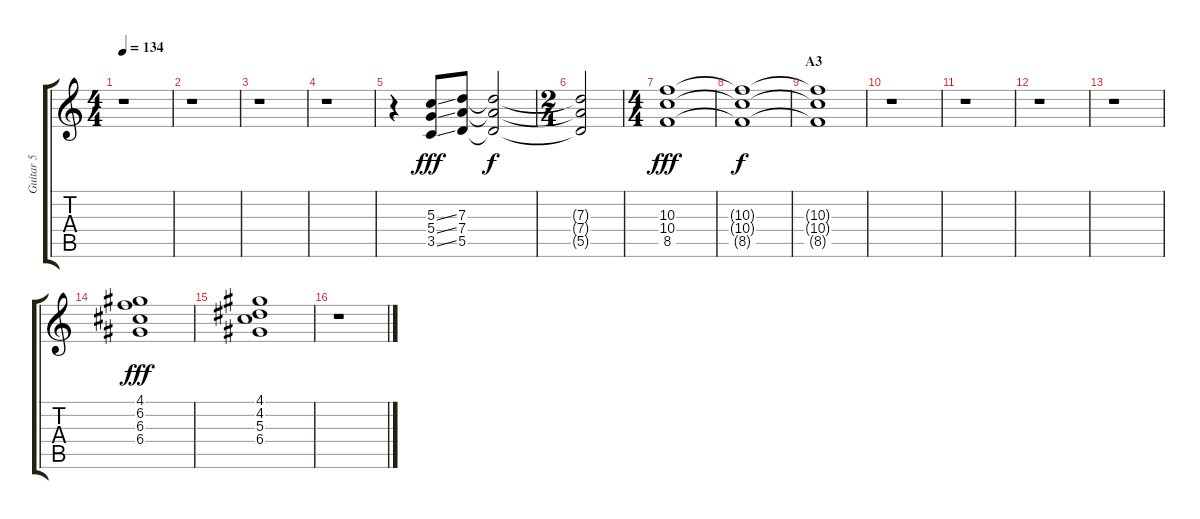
\track ("Guitar 5" "Guitar 5") {instrument distortionguitar}
\staff {score tabs}
\tuning (E4 B3 G3 D3 A2 E2) {hide}
\ts (4 4)
\tempo 134
\clef g2
\ks c
r.1{dy fff} |
r.1 |
r.1 |
r.1 |
r.4 (5.3{ss} 5.4{ss} 3.5{ss}).8 (7.3 7.4 5.5).8 (7.3{t} 7.4{t} 5.5{t}).2{dy f} |
\ts (2 4)
(7.3{t} 7.4{t} 5.5{t}).2 |
\ts (4 4)
(10.3 10.4 8.5).1{dy fff} |
(10.3{t} 10.4{t} 8.5{t}).1{dy f} |
\section ("" "A3")
(10.3{t} 10.4{t} 8.5{t}).1 |
r.1 |
r.1 |
r.1 |
r.1 |
(4.1 6.2 6.3 6.4).1{dy fff} |
(4.1 4.2 5.3 6.4).1 |
r.1
